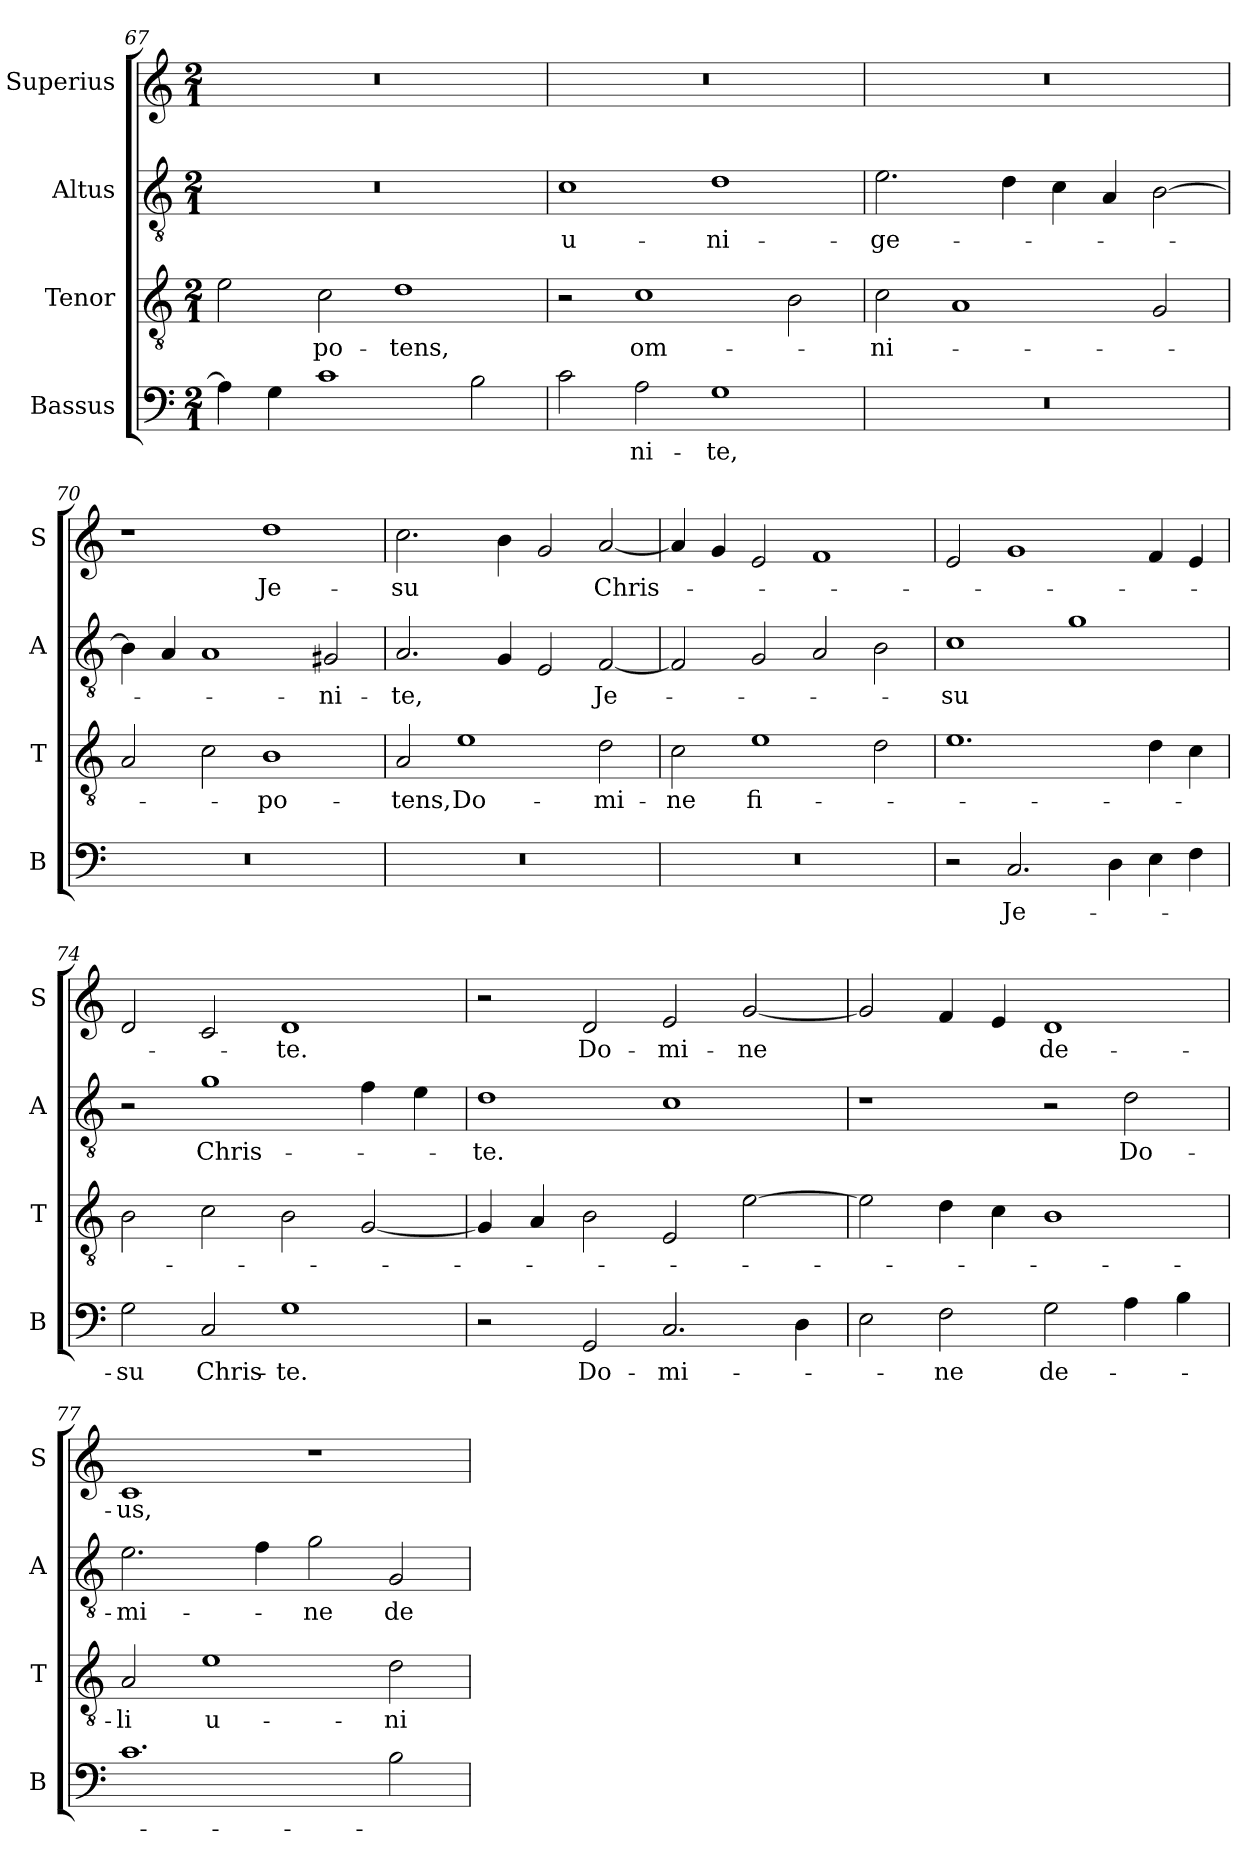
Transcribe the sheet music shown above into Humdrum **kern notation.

**kern	**text	**kern	**text	**kern	**text	**kern	**text
*part4	*part4	*part3	*part3	*part2	*part2	*part1	*part1
*staff4	*staff4	*staff3	*staff3	*staff2	*staff2	*staff1	*staff1
*I"Bassus	*	*I"Tenor	*	*I"Altus	*	*I"Superius	*
*I'B	*	*I'T	*	*I'A	*	*I'S	*
*clefF4	*	*clefGv2	*	*clefGv2	*	*clefG2	*
*k[]	*	*k[]	*	*k[]	*	*k[]	*
*M2/1	*	*M2/1	*	*M2/1	*	*M2/1	*
=67	=67	=67	=67	=67	=67	=67	=67
4A\]	.	2e\	.	0r	.	0r	.
4G\	.	.	.	.	.	.	.
1c	.	2c\	-po-	.	.	.	.
.	.	1d	-tens,	.	.	.	.
2B\	.	.	.	.	.	.	.
=68	=68	=68	=68	=68	=68	=68	=68
2c\	.	2r	.	1c	u-	0r	.
2A\	-ni-	1c	om-	.	.	.	.
1G	-te,	.	.	1d	-ni-	.	.
.	.	2B\	.	.	.	.	.
=69	=69	=69	=69	=69	=69	=69	=69
0r	.	2c\	-ni-	2.e\	-ge-	0r	.
.	.	1A	.	.	.	.	.
.	.	.	.	4d\	.	.	.
.	.	.	.	4c\	.	.	.
.	.	.	.	4A/	.	.	.
.	.	2G/	.	[2B\	.	.	.
=70	=70	=70	=70	=70	=70	=70	=70
0r	.	2A/	.	4B\]	.	1r	.
.	.	.	.	4A/	.	.	.
.	.	2c\	.	1A	.	.	.
.	.	1B	-po-	.	.	1dd	Je-
.	.	.	.	2G#X/	-ni-	.	.
=71	=71	=71	=71	=71	=71	=71	=71
0r	.	2A/	-tens,	2.A/	-te,	2.cc\	-su
.	.	1e	Do-	.	.	.	.
.	.	.	.	4G/	.	4b\	.
.	.	.	.	2E/	.	2g/	.
.	.	2d\	-mi-	[2F/	Je-	[2a/	Chris-
=72	=72	=72	=72	=72	=72	=72	=72
0r	.	2c\	-ne	2F/]	.	4a/]	.
.	.	.	.	.	.	4g/	.
.	.	1e	fi-	2G/	.	2e/	.
.	.	.	.	2A/	.	1f	.
.	.	2d\	.	2B\	.	.	.
=73	=73	=73	=73	=73	=73	=73	=73
2r	.	1.e	.	1c	-su	2e/	.
2.C/	Je-	.	.	.	.	1g	.
.	.	.	.	1g	.	.	.
4D\	.	.	.	.	.	.	.
4E\	.	4d\	.	.	.	4f/	.
4F\	.	4c\	.	.	.	4e/	.
=74	=74	=74	=74	=74	=74	=74	=74
2G\	-su	2B\	.	2r	.	2d/	.
2C/	Chris-	2c\	.	1g	Chris-	2c/	.
1G	-te.	2B\	.	.	.	1d	-te.
.	.	[2G/	.	4f\	.	.	.
.	.	.	.	4e\	.	.	.
=75	=75	=75	=75	=75	=75	=75	=75
2r	.	4G/]	.	1d	-te.	2r	.
.	.	4A/	.	.	.	.	.
2GG/	Do-	2B\	.	.	.	2d/	Do-
2.C/	-mi-	2E/	.	1c	.	2e/	-mi-
.	.	[2e\	.	.	.	[2g/	-ne
4D\	.	.	.	.	.	.	.
=76	=76	=76	=76	=76	=76	=76	=76
2E\	.	2e\]	.	1r	.	2g/]	.
2F\	-ne	4d\	.	.	.	4f/	.
.	.	4c\	.	.	.	4e/	.
2G\	de-	1B	.	2r	.	1d	de-
4A\	.	.	.	2d\	Do-	.	.
4B\	.	.	.	.	.	.	.
=77	=77	=77	=77	=77	=77	=77	=77
1.c	.	2A/	-li	2.e\	-mi-	1c	-us,
.	.	1e	u-	.	.	.	.
.	.	.	.	4f\	.	.	.
.	.	.	.	2g\	-ne	1r	.
2B\	.	2d\	-ni-	2G/	de-	.	.
=	=	=	=	=	=	=	=
*-	*-	*-	*-	*-	*-	*-	*-
